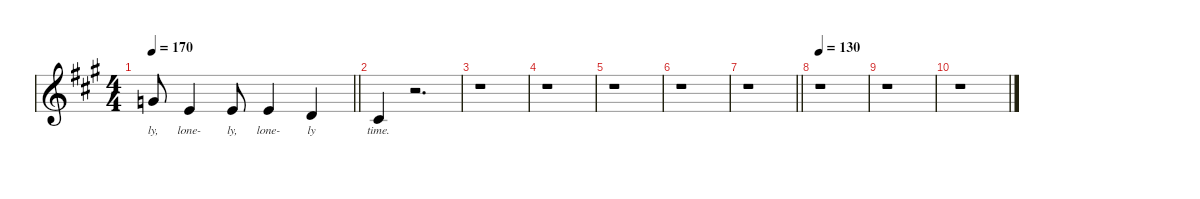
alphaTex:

\defaultSystemsLayout 4
\hideDynamics
\bracketExtendMode nobrackets
\singleTrackTrackNamePolicy hidden
\multiTrackTrackNamePolicy hidden
\firstSystemTrackNameMode fullname
\firstSystemTrackNameOrientation horizontal
\otherSystemsTrackNameOrientation horizontal
\track ("Vocals" "clar.") {defaultSystemsLayout 8 instrument clarinet}
\staff {score}
\tuning (E4 B3 G3 D3 A2 E2)
\ts (4 4)
\tempo 170
\clef g2
\barLineRight lightlight
\ks a
12.3{acc forcenatural}.8{lyrics (0 "ly,") lyrics (1 "") lyrics (2 "") lyrics (3 "") lyrics (4 "") dy f beam Up} 14.4{acc forcenatural}.4{lyrics (0 "lone-") lyrics (1 "") lyrics (2 "") lyrics (3 "") lyrics (4 "") beam Up} 14.4{acc forcenatural}.8{lyrics (0 "ly,") lyrics (1 "") lyrics (2 "") lyrics (3 "") lyrics (4 "") beam Up} 14.4{acc forcenatural}.4{lyrics (0 "lone-") lyrics (1 "") lyrics (2 "") lyrics (3 "") lyrics (4 "") beam Up} 12.4{acc forcenatural}.4{lyrics (0 "ly") lyrics (1 "") lyrics (2 "") lyrics (3 "") lyrics (4 "") beam Up} |
16.5{acc #}.4{lyrics (0 "time.") lyrics (1 "") lyrics (2 "") lyrics (3 "") lyrics (4 "") beam Up} r.2{d beam Up} |
r.1{beam Down} |
r.1{beam Down} |
r.1{beam Down} |
r.1{beam Down} |
\barLineRight lightlight
r.1{beam Down} |
\tempo 130
r.1{beam Down} |
r.1{beam Down} |
r.1{beam Down}
